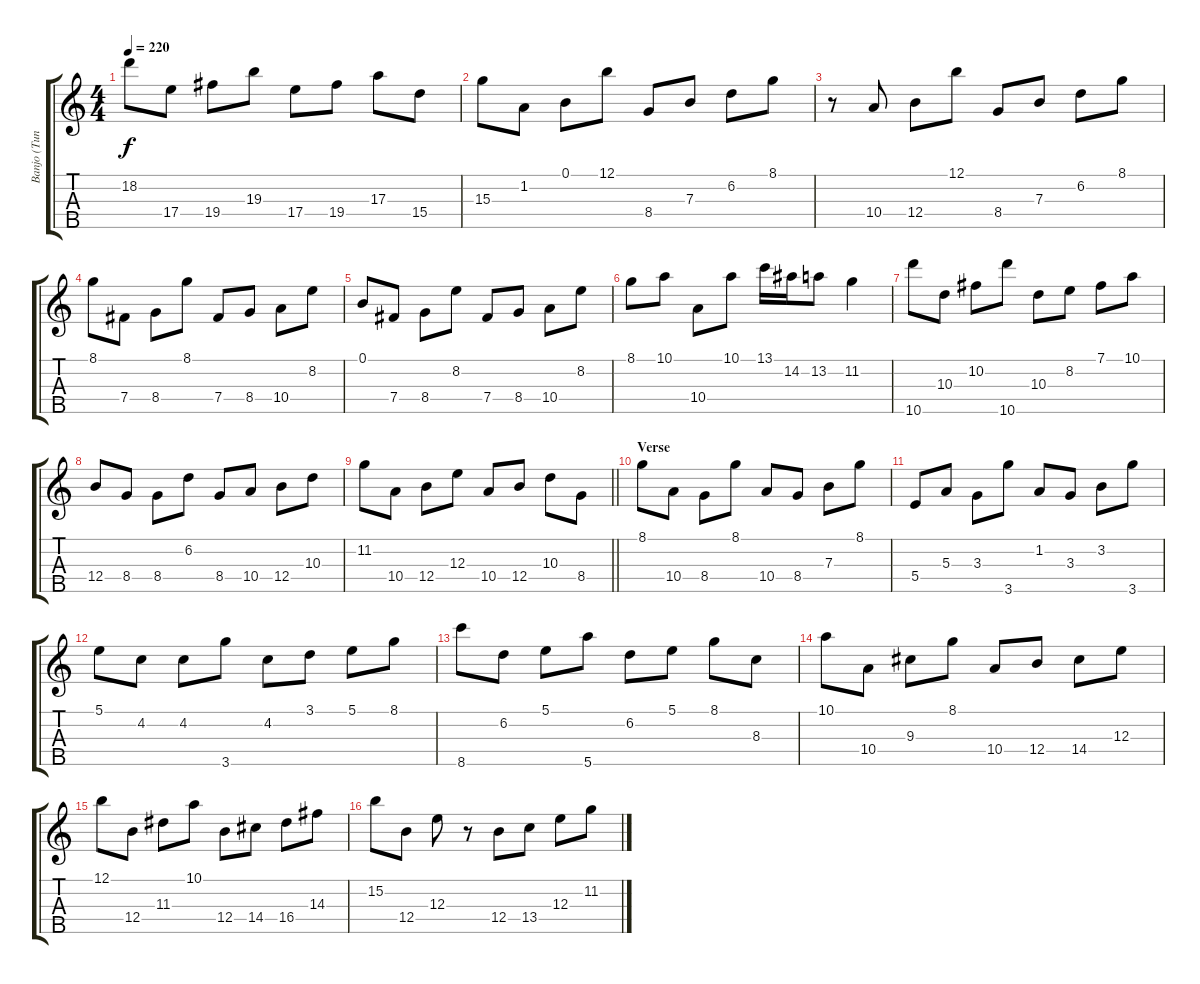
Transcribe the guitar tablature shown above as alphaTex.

\track ("Banjo (Tuning EBEAbB)" "Banjo (Tun") {instrument banjo}
\staff {score tabs}
\tuning (B3 Ab3 E3 B2 E4) {hide}
\displaytranspose 12
\ts (4 4)
\tempo 220
\clef g2
\ks c
18.2.8{dy f} 17.4.8 19.4.8 19.3.8 17.4.8 19.4.8 17.3.8 15.4.8 |
15.3.8 1.2.8 0.1.8 12.1.8 8.4.8 7.3.8 6.2.8 8.1.8 |
r.8 10.4.8 12.4.8 12.1.8 8.4.8 7.3.8 6.2.8 8.1.8 |
8.1.8 7.4.8 8.4.8 8.1.8 7.4.8 8.4.8 10.4.8 8.2.8 |
0.1.8 7.4.8 8.4.8 8.2.8 7.4.8 8.4.8 10.4.8 8.2.8 |
8.1.8 10.1.8 10.4.8 10.1.8 13.1.16 14.2.16 13.2.8 11.2.4 |
10.5.8 10.3.8 10.2.8 10.5.8 10.3.8 8.2.8 7.1.8 10.1.8 |
12.4.8 8.4.8 8.4.8 6.2.8 8.4.8 10.4.8 12.4.8 10.3.8 |
\barLineRight lightlight
11.2.8 10.4.8 12.4.8 12.3.8 10.4.8 12.4.8 10.3.8 8.4.8 |
\section ("" "Verse")
8.1.8 10.4.8 8.4.8 8.1.8 10.4.8 8.4.8 7.3.8 8.1.8 |
5.4.8 5.3.8 3.3.8 3.5.8 1.2.8 3.3.8 3.2.8 3.5.8 |
5.1.8 4.2.8 4.2.8 3.5.8 4.2.8 3.1.8 5.1.8 8.1.8 |
8.5.8 6.2.8 5.1.8 5.5.8 6.2.8 5.1.8 8.1.8 8.3.8 |
10.1.8 10.4.8 9.3.8 8.1.8 10.4.8 12.4.8 14.4.8 12.3.8 |
12.1.8 12.4.8 11.3.8 10.1.8 12.4.8 14.4.8 16.4.8 14.3.8 |
15.2.8 12.4.8 12.3.8 r.8 12.4.8 13.4.8 12.3.8 11.2.8
